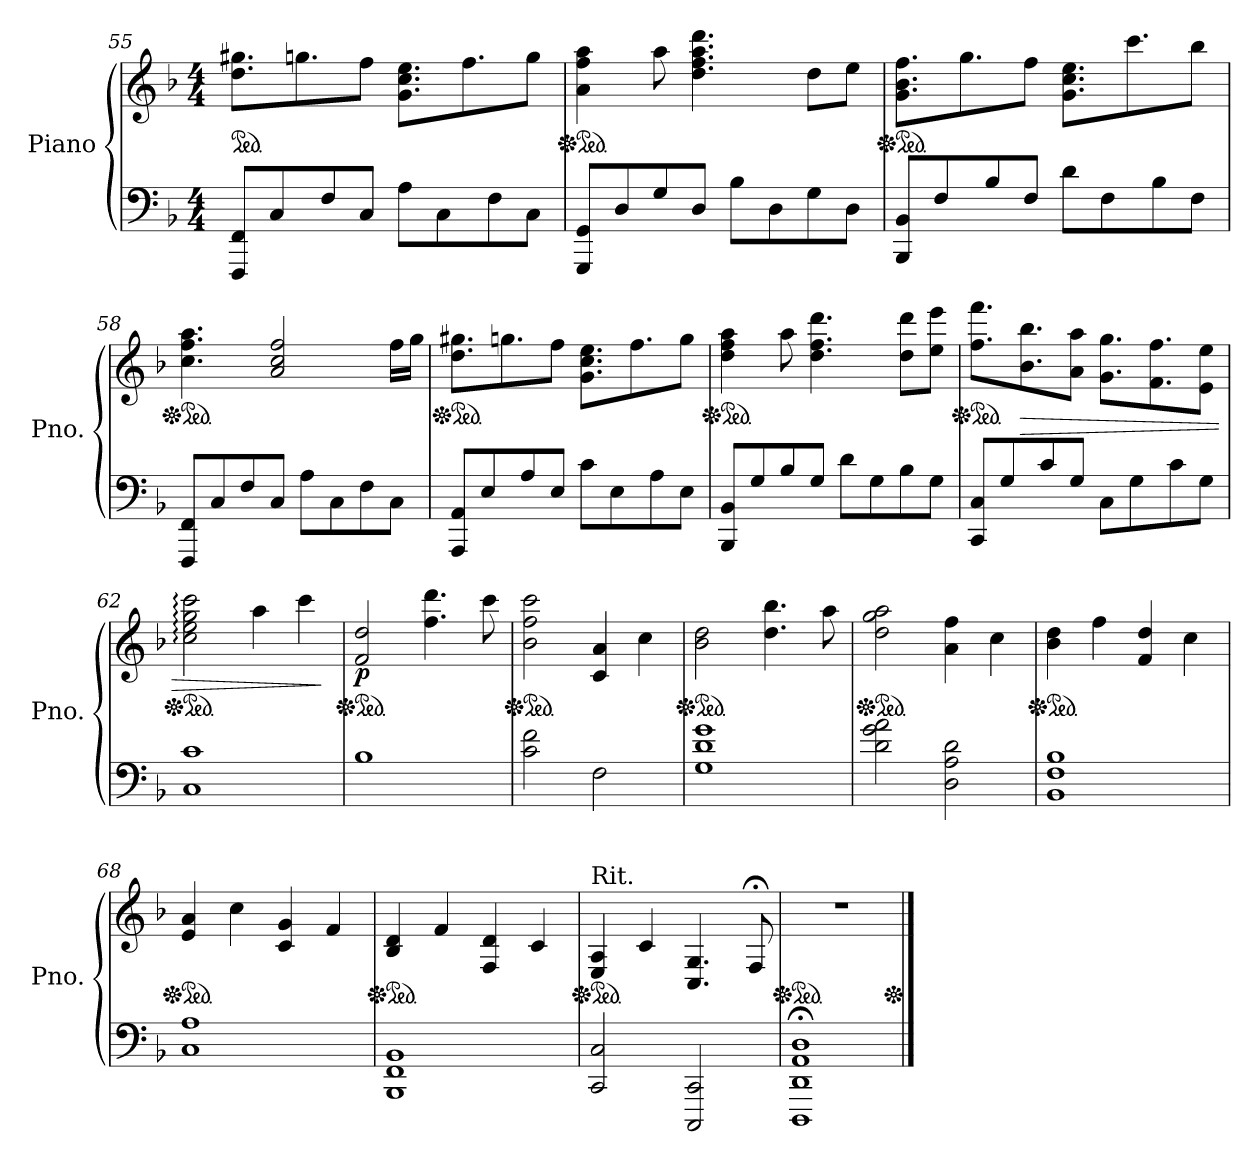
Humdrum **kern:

**kern	**kern	**dynam
*part1	*part1	*part1
*staff2	*staff1	*staff1/2
*I"Piano	*	*
*I'Pno.	*	*
*clefF4	*clefG2	*
*k[b-]	*k[b-]	*
*M4/4	*M4/4	*
*	*ped	*
=55	=55	=55
8FFF/ 8FF/L	8.dd\ 8.gg#X\L	.
8C/	.	.
.	8.ggn\	.
8F/	.	.
8C/J	8ff\J	.
8A\L	8.g\ 8.cc\ 8.ee\L	.
8C\	.	.
.	8.ff\	.
8F\	.	.
8C\J	8gg\J	.
!!LO:LB:g=z
=56	=56	=56
*	*Xped	*
*	*ped	*
8GGG/ 8GG/L	4a\ 4ff\ 4aa\	.
8D/	.	.
8G/	8aa\	.
8D/J	4.dd\ 4.ff\ 4.aa\ 4.ddd\	.
8B-\L	.	.
8D\	.	.
8G\	8dd\L	.
8D\J	8ee\J	.
=57	=57	=57
*	*Xped	*
*	*ped	*
8BBB-/ 8BB-/L	8.g\ 8.b-\ 8.ff\L	.
8F/	.	.
.	8.gg\	.
8B-/	.	.
8F/J	8ff\J	.
8d\L	8.g\ 8.cc\ 8.ee\L	.
8F\	.	.
.	8.ccc\	.
8B-\	.	.
8F\J	8bb-\J	.
=58	=58	=58
*	*Xped	*
*	*ped	*
8FFF/ 8FF/L	4.cc\ 4.ff\ 4.aa\	.
8C/	.	.
8F/	.	.
8C/J	2a/ 2cc/ 2ff/	.
8A\L	.	.
8C\	.	.
8F\	.	.
8C\J	16ff\LL	.
.	16gg\JJ	.
=59	=59	=59
*	*Xped	*
*	*ped	*
8AAA/ 8AA/L	8.dd\ 8.gg#X\L	.
8E/	.	.
.	8.ggn\	.
8A/	.	.
8E/J	8ff\J	.
8c\L	8.g\ 8.cc\ 8.ee\L	.
8E\	.	.
.	8.ff\	.
8A\	.	.
8E\J	8gg\J	.
=60	=60	=60
*	*Xped	*
*	*ped	*
8BBB-/ 8BB-/L	4dd\ 4ff\ 4aa\	.
8G/	.	.
8B-/	8aa\	.
8G/J	4.dd\ 4.ff\ 4.ddd\	.
8d\L	.	.
8G\	.	.
8B-\	8dd\ 8ddd\L	.
8G\J	8ee\ 8eee\J	.
!!LO:LB:g=z
=61	=61	=61
*	*Xped	*
*	*ped	*
8CC/ 8C/L	8.ff\ 8.fff\L	.
8G/	.	.
!	!	!LO:HP:b
.	8.b-\ 8.bb-\	>
8c/	.	.
8G/J	8a\ 8aa\J	.
8C\L	8.g\ 8.gg\L	.
8G\	.	.
.	8.f\ 8.ff\	.
8c\	.	.
8G\J	8e\ 8ee\J	.
=62	=62	=62
*	*Xped	*
*	*ped	*
1C 1c	2cc\: 2ee\: 2gg\: 2ccc\:	.
.	4aa\	.
.	4ccc\	.
.	.	]
=63	=63	=63
*	*Xped	*
*	*ped	*
!	!	!LO:DY:b
1B-	2f/ 2dd/	p
.	4.ff\ 4.ddd\	.
.	8ccc\	.
=64	=64	=64
*	*Xped	*
*	*ped	*
2c\ 2f\	2b-\ 2ff\ 2ccc\	.
2F\	4c/ 4a/	.
.	4cc\	.
=65	=65	=65
*	*Xped	*
*	*ped	*
1G 1d 1g	2b-\ 2dd\	.
.	4.dd\ 4.bb-\	.
.	8aa\	.
=66	=66	=66
*	*Xped	*
*	*ped	*
2d\ 2g\ 2a\	2dd\ 2gg\ 2aa\	.
2D\ 2A\ 2d\	4a\ 4ff\	.
.	4cc\	.
=67	=67	=67
*	*Xped	*
*	*ped	*
1BB- 1F 1B-	4b-\ 4dd\	.
.	4ff\	.
.	4f/ 4dd/	.
.	4cc\	.
=68	=68	=68
*	*Xped	*
*	*ped	*
1C 1A	4e/ 4a/	.
.	4cc\	.
.	4c/ 4g/	.
.	4f/	.
!!LO:LB:g=z
=69	=69	=69
*	*Xped	*
*	*ped	*
1BBB- 1FF 1BB-	4B-/ 4d/	.
.	4f/	.
.	4F/ 4d/	.
.	4c/	.
=70	=70	=70
*	*Xped	*
*	*ped	*
*	*MM75	*
!	!LO:TX:a:t=Rit.	!
2CC/ 2C/	4E/ 4A/	.
.	4c/	.
2CCC/ 2CC/	4.C/ 4.G/	.
*	*MM45	*
.	8F;</	.
=71	=71	=71
*	*Xped	*
*	*ped	*
1DDD;< 1DD;< 1AA;< 1D;<	1r	.
*	*Xped	*
==	==	==
*-	*-	*-
